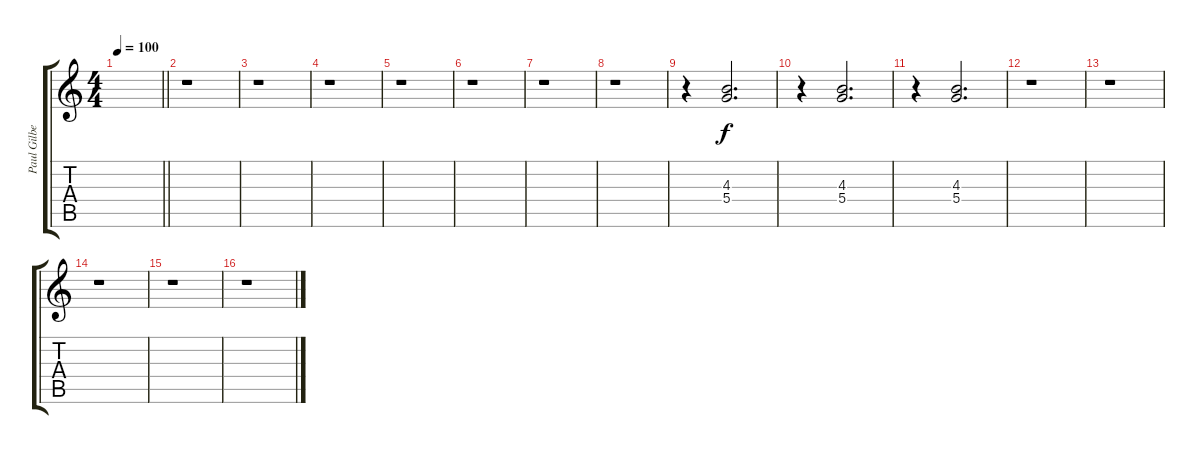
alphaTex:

\track ("Paul Gilbert" "Paul Gilbe") {instrument electricguitarjazz}
\staff {score tabs}
\tuning (E4 B3 G3 D3 A2 E2) {hide}
\ts (4 4)
\tempo 100
\clef g2
\barLineRight lightlight
\ks c
|
r.1 |
r.1 |
r.1 |
r.1 |
r.1 |
r.1 |
r.1 |
r.4 (4.3 5.4).2{d} |
r.4 (4.3 5.4).2{d} |
r.4 (4.3 5.4).2{d} |
r.1 |
r.1 |
r.1 |
r.1 |
r.1
